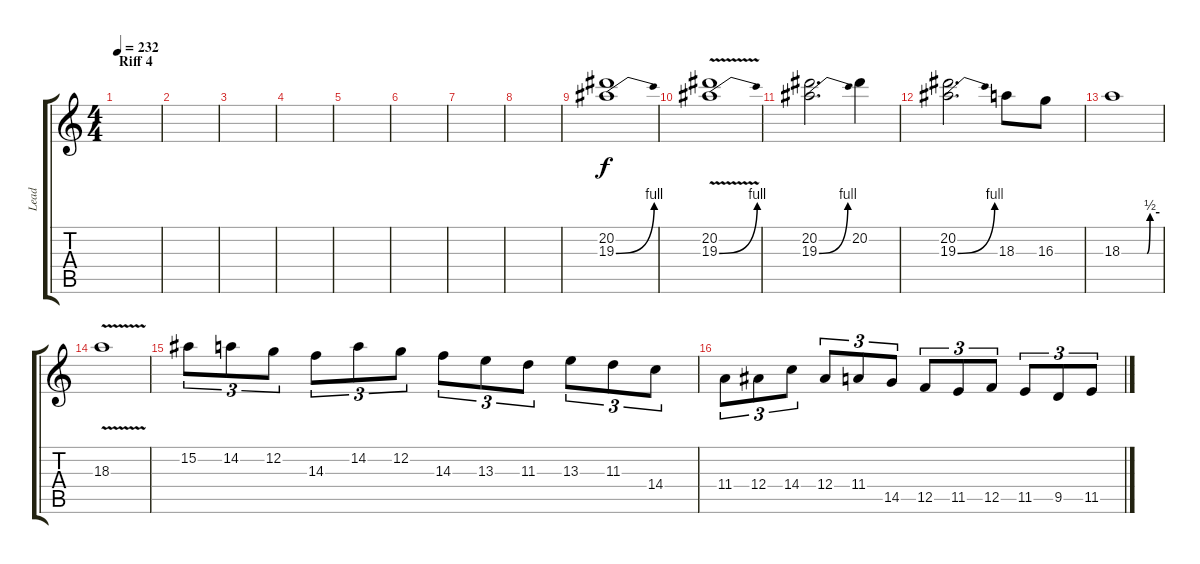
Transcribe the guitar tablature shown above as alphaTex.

\track ("Lead" "Lead") {instrument overdrivenguitar}
\staff {score tabs}
\tuning (C4 G3 Eb3 Bb2 F2 C2) {hide}
\ts (4 4)
\section ("" "Riff 4")
\tempo 232
\clef g2
\ks c
|
|
|
|
|
|
|
|
(20.2 19.3{be (bend 0 0 60 4)}).1 |
(20.2 19.3{be (bend 0 0 60 4) v}).1 |
(20.2 19.3{be (bend 0 0 60 4)}).2{d} 20.2.4 |
(20.2 19.3{be (bend 0 0 60 4)}).2{d} 18.3.8 16.3.8 |
18.3{be (custom 0 0 40 0 45 2 60 2)}.1 |
18.3{v}.1 |
15.2.8{tu (3 2)} 14.2.8{tu (3 2)} 12.2.8{tu (3 2)} 14.3.8{tu (3 2)} 14.2.8{tu (3 2)} 12.2.8{tu (3 2)} 14.3.8{tu (3 2)} 13.3.8{tu (3 2)} 11.3.8{tu (3 2)} 13.3.8{tu (3 2)} 11.3.8{tu (3 2)} 14.4.8{tu (3 2)} |
11.4.8{tu (3 2)} 12.4.8{tu (3 2)} 14.4.8{tu (3 2)} 12.4.8{tu (3 2)} 11.4.8{tu (3 2)} 14.5.8{tu (3 2)} 12.5.8{tu (3 2)} 11.5.8{tu (3 2)} 12.5.8{tu (3 2)} 11.5.8{tu (3 2)} 9.5.8{tu (3 2)} 11.5.8{tu (3 2)}
